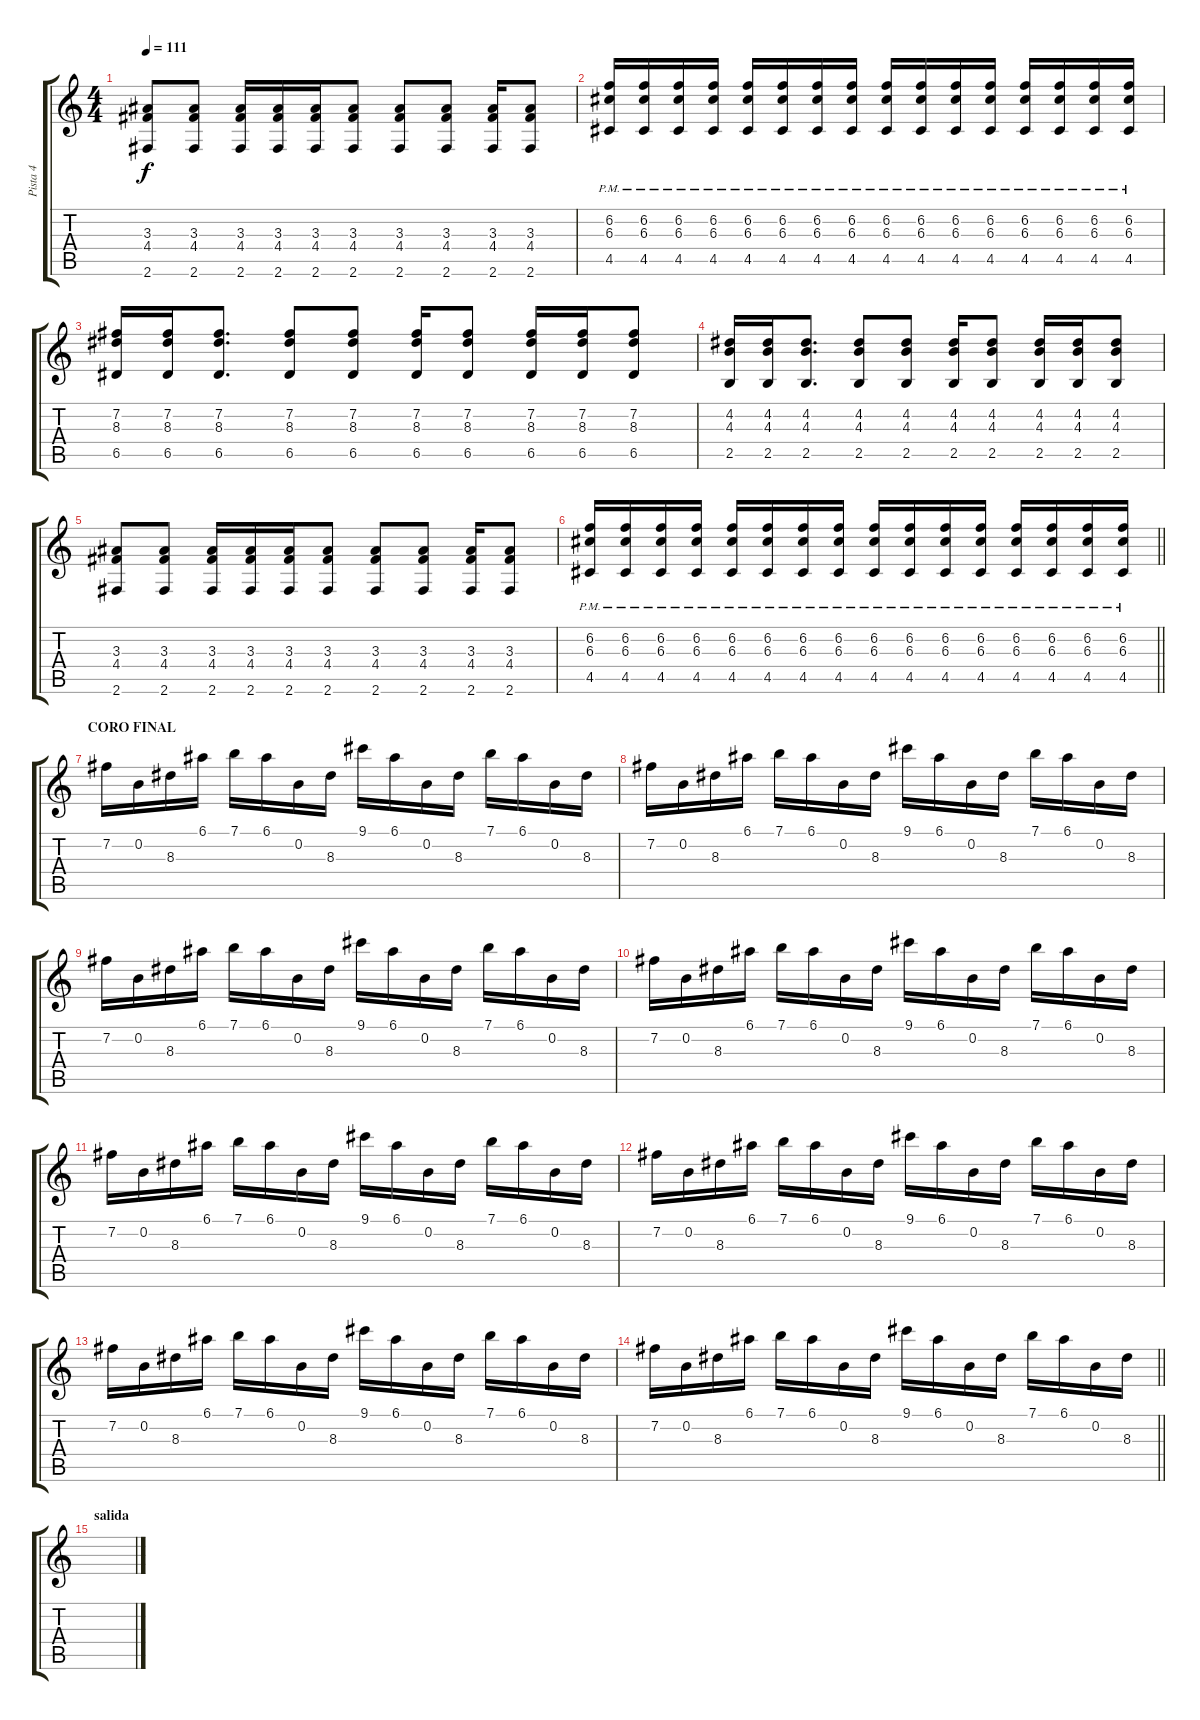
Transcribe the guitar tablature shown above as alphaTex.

\track ("Pista 4" "Pista 4") {instrument distortionguitar}
\staff {score tabs}
\tuning (E4 B3 G3 D3 A2 E2) {hide}
\ts (4 4)
\tempo 111
\clef g2
\ks c
(3.3 4.4 2.6).8{dy f} (3.3 4.4 2.6).8 (3.3 4.4 2.6).16 (3.3 4.4 2.6).16 (3.3 4.4 2.6).16 (3.3 4.4 2.6).8 (3.3 4.4 2.6).8 (3.3 4.4 2.6).8 (3.3 4.4 2.6).16 (3.3 4.4 2.6).8 |
(6.2{pm} 6.3{pm} 4.5{pm}).16 (6.2{pm} 6.3{pm} 4.5{pm}).16 (6.2{pm} 6.3{pm} 4.5{pm}).16 (6.2{pm} 6.3{pm} 4.5{pm}).16 (6.2{pm} 6.3{pm} 4.5{pm}).16 (6.2{pm} 6.3{pm} 4.5{pm}).16 (6.2{pm} 6.3{pm} 4.5{pm}).16 (6.2{pm} 6.3{pm} 4.5{pm}).16 (6.2{pm} 6.3{pm} 4.5{pm}).16 (6.2{pm} 6.3{pm} 4.5{pm}).16 (6.2{pm} 6.3{pm} 4.5{pm}).16 (6.2{pm} 6.3{pm} 4.5{pm}).16 (6.2{pm} 6.3{pm} 4.5{pm}).16 (6.2{pm} 6.3{pm} 4.5{pm}).16 (6.2{pm} 6.3{pm} 4.5{pm}).16 (6.2{pm} 6.3{pm} 4.5{pm}).16 |
(7.2 8.3 6.5).16{instrument overdrivenguitar} (7.2 8.3 6.5).16 (7.2 8.3 6.5).8{d} (7.2 8.3 6.5).8 (7.2 8.3 6.5).8 (7.2 8.3 6.5).16 (7.2 8.3 6.5).8 (7.2 8.3 6.5).16 (7.2 8.3 6.5).16 (7.2 8.3 6.5).8 |
(4.2 4.3 2.5).16 (4.2 4.3 2.5).16 (4.2 4.3 2.5).8{d} (4.2 4.3 2.5).8 (4.2 4.3 2.5).8 (4.2 4.3 2.5).16 (4.2 4.3 2.5).8 (4.2 4.3 2.5).16 (4.2 4.3 2.5).16 (4.2 4.3 2.5).8 |
(3.3 4.4 2.6).8 (3.3 4.4 2.6).8 (3.3 4.4 2.6).16 (3.3 4.4 2.6).16 (3.3 4.4 2.6).16 (3.3 4.4 2.6).8 (3.3 4.4 2.6).8 (3.3 4.4 2.6).8 (3.3 4.4 2.6).16 (3.3 4.4 2.6).8 |
\barLineRight lightlight
(6.2{pm} 6.3{pm} 4.5{pm}).16 (6.2{pm} 6.3{pm} 4.5{pm}).16 (6.2{pm} 6.3{pm} 4.5{pm}).16 (6.2{pm} 6.3{pm} 4.5{pm}).16 (6.2{pm} 6.3{pm} 4.5{pm}).16 (6.2{pm} 6.3{pm} 4.5{pm}).16 (6.2{pm} 6.3{pm} 4.5{pm}).16 (6.2{pm} 6.3{pm} 4.5{pm}).16 (6.2{pm} 6.3{pm} 4.5{pm}).16 (6.2{pm} 6.3{pm} 4.5{pm}).16 (6.2{pm} 6.3{pm} 4.5{pm}).16 (6.2{pm} 6.3{pm} 4.5{pm}).16 (6.2{pm} 6.3{pm} 4.5{pm}).16 (6.2{pm} 6.3{pm} 4.5{pm}).16 (6.2{pm} 6.3{pm} 4.5{pm}).16 (6.2{pm} 6.3{pm} 4.5{pm}).16 |
\section ("" "CORO FINAL")
7.2.16{instrument overdrivenguitar} 0.2.16 8.3.16 6.1.16 7.1.16 6.1.16 0.2.16 8.3.16 9.1.16 6.1.16 0.2.16 8.3.16 7.1.16 6.1.16 0.2.16 8.3.16 |
7.2.16 0.2.16 8.3.16 6.1.16 7.1.16 6.1.16 0.2.16 8.3.16 9.1.16 6.1.16 0.2.16 8.3.16 7.1.16 6.1.16 0.2.16 8.3.16 |
7.2.16 0.2.16 8.3.16 6.1.16 7.1.16 6.1.16 0.2.16 8.3.16 9.1.16 6.1.16 0.2.16 8.3.16 7.1.16 6.1.16 0.2.16 8.3.16 |
7.2.16 0.2.16 8.3.16 6.1.16 7.1.16 6.1.16 0.2.16 8.3.16 9.1.16 6.1.16 0.2.16 8.3.16 7.1.16 6.1.16 0.2.16 8.3.16 |
7.2.16{instrument overdrivenguitar} 0.2.16 8.3.16 6.1.16 7.1.16 6.1.16 0.2.16 8.3.16 9.1.16 6.1.16 0.2.16 8.3.16 7.1.16 6.1.16 0.2.16 8.3.16 |
7.2.16 0.2.16 8.3.16 6.1.16 7.1.16 6.1.16 0.2.16 8.3.16 9.1.16 6.1.16 0.2.16 8.3.16 7.1.16 6.1.16 0.2.16 8.3.16 |
7.2.16 0.2.16 8.3.16 6.1.16 7.1.16 6.1.16 0.2.16 8.3.16 9.1.16 6.1.16 0.2.16 8.3.16 7.1.16 6.1.16 0.2.16 8.3.16 |
\barLineRight lightlight
7.2.16 0.2.16 8.3.16 6.1.16 7.1.16 6.1.16 0.2.16 8.3.16 9.1.16 6.1.16 0.2.16 8.3.16 7.1.16 6.1.16 0.2.16 8.3.16 |
\section ("" "salida")
